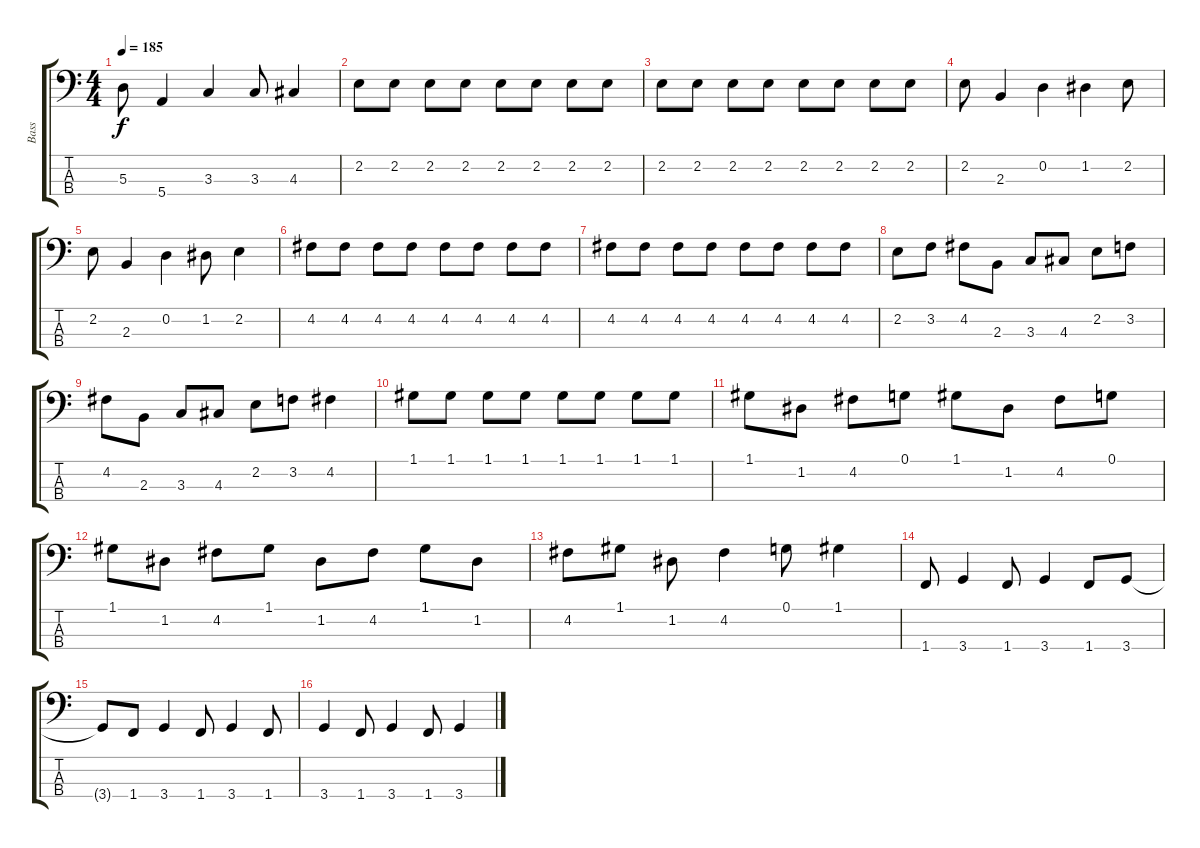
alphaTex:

\track ("Bass" "Bass") {instrument electricbasspick}
\staff {score tabs}
\tuning (G2 D2 A1 E1) {hide}
\ts (4 4)
\tempo 185
\clef f4
\ks c
5.3.8{dy f} 5.4.4 3.3.4 3.3.8 4.3.4 |
2.2.8 2.2.8 2.2.8 2.2.8 2.2.8 2.2.8 2.2.8 2.2.8 |
2.2.8 2.2.8 2.2.8 2.2.8 2.2.8 2.2.8 2.2.8 2.2.8 |
2.2.8 2.3.4 0.2.4 1.2.4 2.2.8 |
2.2.8 2.3.4 0.2.4 1.2.8 2.2.4 |
4.2.8 4.2.8 4.2.8 4.2.8 4.2.8 4.2.8 4.2.8 4.2.8 |
4.2.8 4.2.8 4.2.8 4.2.8 4.2.8 4.2.8 4.2.8 4.2.8 |
2.2.8 3.2.8 4.2.8 2.3.8 3.3.8 4.3.8 2.2.8 3.2.8 |
4.2.8 2.3.8 3.3.8 4.3.8 2.2.8 3.2.8 4.2.4 |
1.1.8 1.1.8 1.1.8 1.1.8 1.1.8 1.1.8 1.1.8 1.1.8 |
1.1.8 1.2.8 4.2.8 0.1.8 1.1.8 1.2.8 4.2.8 0.1.8 |
1.1.8 1.2.8 4.2.8 1.1.8 1.2.8 4.2.8 1.1.8 1.2.8 |
4.2.8 1.1.8 1.2.8 4.2.4 0.1.8 1.1.4 |
1.4.8 3.4.4 1.4.8 3.4.4 1.4.8 3.4.8 |
3.4{t}.8 1.4.8 3.4.4 1.4.8 3.4.4 1.4.8 |
3.4.4 1.4.8 3.4.4 1.4.8 3.4.4
